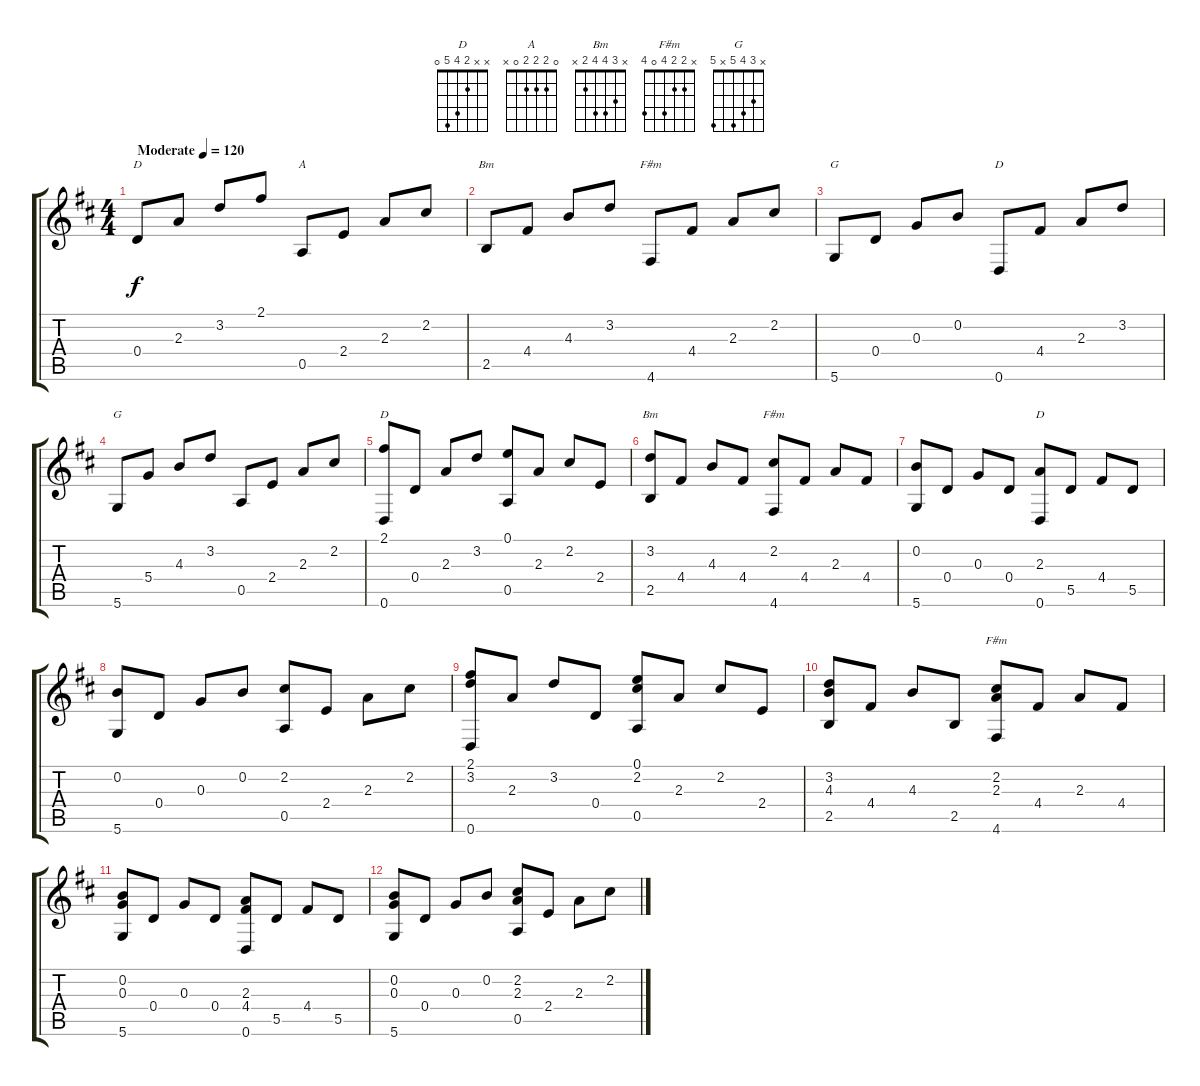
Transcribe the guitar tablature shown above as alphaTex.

\track "" {instrument acousticguitarnylon}
\staff {score tabs}
\tuning (E4 B3 G3 D3 A2 D2) {hide}
\chord ("D" 2 3 2 0 0 0)
\chord ("A" 0 2 2 2 0 x)
\chord ("Bm" 2 3 4 4 2 x) {barre 2}
\chord ("F#m" 2 2 2 4 0 4) {barre 2}
\chord ("G" x 0 0 0 x 5)
\chord ("D" 2 3 2 4 x 0)
\chord ("G" x 3 4 5 x 5)
\chord ("D" 2 3 2 x x 0)
\chord ("Bm" x 3 4 4 2 x)
\chord ("F#m" x 2 2 4 x 4) {barre 2}
\chord ("D" x x 2 4 5 0)
\chord ("F#m" x 2 2 4 0 4)
\ts (4 4)
\tempo (120 "Moderate")
\clef g2
\ks d
0.4.8{ch "D" dy f instrument acousticguitarnylon beam Up beam merge} 2.3.8{beam Up beam split} 3.2.8{beam Up} 2.1.8{beam Up} 0.5.8{ch "A"} 2.4.8 2.3.8{beam Up} 2.2.8{beam Up} |
2.5.8{ch "Bm"} 4.4.8 4.3.8{beam Up} 3.2.8{beam Up} 4.6.8{ch "F#m"} 4.4.8 2.3.8{beam Up} 2.2.8{beam Up} |
5.6.8{ch "G"} 0.4.8 0.3.8 0.2.8 0.6.8{ch "D"} 4.4.8 2.3.8{beam Up} 3.2.8{beam Up} |
5.6.8{ch "G"} 5.4.8 4.3.8{beam Up} 3.2.8{beam Up} 0.5.8 2.4.8 2.3.8{beam Up} 2.2.8{beam Up} |
(2.1 0.6).8{ch "D"} 0.4.8 2.3.8{beam Up} 3.2.8{beam Up} (0.1 0.5).8 2.3.8 2.2.8 2.4.8 |
(3.2 2.5).8{ch "Bm"} 4.4.8 4.3.8 4.4.8 (2.2 4.6).8{ch "F#m"} 4.4.8 2.3.8 4.4.8 |
(0.2 5.6).8 0.4.8 0.3.8 0.4.8 (2.3 0.6).8{ch "D"} 5.5.8 4.4.8 5.5.8 |
(0.2 5.6).8 0.4.8 0.3.8 0.2.8 (2.2 0.5).8 2.4.8 2.3.8 2.2.8 |
(2.1 3.2 0.6).8 2.3.8{beam split} 3.2.8 0.4.8 (0.1 2.2 0.5).8 2.3.8 2.2.8 2.4.8 |
(3.2 4.3 2.5).8 4.4.8 4.3.8 2.5.8 (2.2 2.3 4.6).8{ch "F#m"} 4.4.8 2.3.8 4.4.8 |
(0.2 0.3 5.6).8 0.4.8 0.3.8 0.4.8 (2.3 4.4 0.6).8 5.5.8 4.4.8 5.5.8 |
(0.2 0.3 5.6).8 0.4.8 0.3.8 0.2.8 (2.2 2.3 0.5).8 2.4.8 2.3.8 2.2.8
